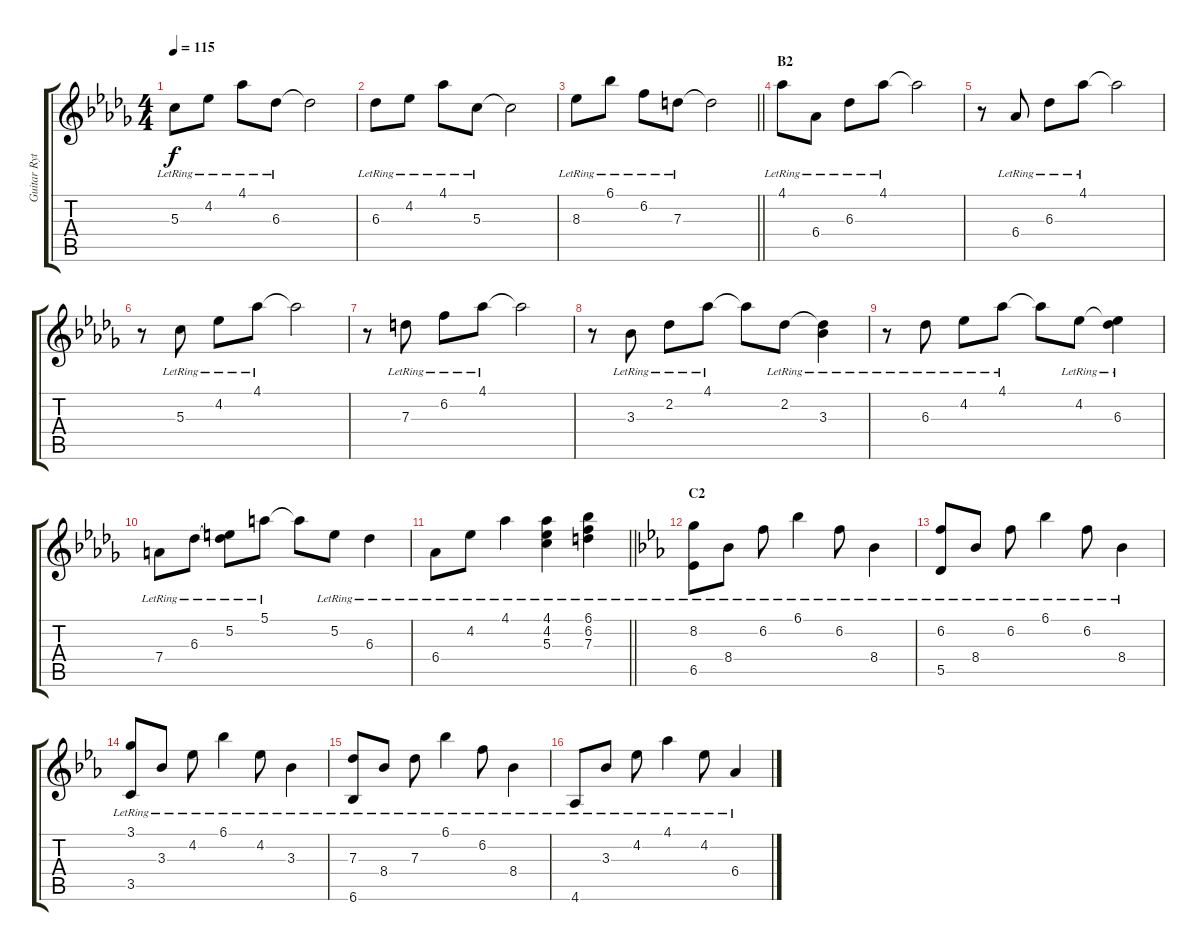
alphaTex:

\track ("Guitar Rythem" "Guitar Ryt") {instrument electricguitarjazz}
\staff {score tabs}
\tuning (E4 B3 G3 D3 A2 E2) {hide}
\ts (4 4)
\tempo 115
\clef g2
\ks db
5.3{lr}.8{dy f} 4.2{lr}.8 4.1{lr}.8 6.3{lr}.8 6.3{t}.2 |
6.3{lr}.8 4.2{lr}.8 4.1{lr}.8 5.3{lr}.8 5.3{t}.2 |
\barLineRight lightlight
8.3{lr}.8 6.1{lr}.8 6.2{lr}.8 7.3{lr}.8 7.3{t}.2 |
\section ("" "B2")
4.1{lr}.8 6.4{lr}.8 6.3{lr}.8 4.1{lr}.8 4.1{t}.2 |
r.8 6.4{lr}.8 6.3{lr}.8 4.1{lr}.8 4.1{t}.2 |
r.8 5.3{lr}.8 4.2{lr}.8 4.1{lr}.8 4.1{t}.2 |
r.8 7.3{lr}.8 6.2{lr}.8 4.1{lr}.8 4.1{t}.2 |
r.8 3.3{lr}.8 2.2{lr}.8 4.1{lr}.8 4.1{t}.8 2.2{lr}.8 (2.2{t} 3.3{lr}).4 |
r.8 6.3{lr}.8 4.2{lr}.8 4.1{lr}.8 4.1{t}.8 4.2{lr}.8 (4.2{t} 6.3{lr}).4 |
7.4{lr}.8 6.3{lr}.8 (5.2{lr} 6.3{t}).8 5.1{lr}.8 5.1{t}.8 5.2{lr}.8 6.3{lr}.4 |
\barLineRight lightlight
6.4{lr}.8 4.2{lr}.8 4.1{lr}.4 (4.1{lr} 4.2{lr} 5.3{lr}).4 (6.1{lr} 6.2{lr} 7.3{lr}).4 |
\section ("" "C2")
\ks eb
(8.2{lr} 6.5{lr}).8 8.4{lr}.8 6.2{lr}.8 6.1{lr}.4 6.2{lr}.8 8.4{lr}.4 |
(6.2{lr} 5.5{lr}).8 8.4{lr}.8 6.2{lr}.8 6.1{lr}.4 6.2{lr}.8 8.4{lr}.4 |
(3.1{lr} 3.5{lr}).8 3.3{lr}.8 4.2{lr}.8 6.1{lr}.4 4.2{lr}.8 3.3{lr}.4 |
(7.3{lr} 6.6{lr}).8 8.4{lr}.8 7.3{lr}.8 6.1{lr}.4 6.2{lr}.8 8.4{lr}.4 |
4.6{lr}.8 3.3{lr}.8 4.2{lr}.8 4.1{lr}.4 4.2{lr}.8 6.4{lr}.4
